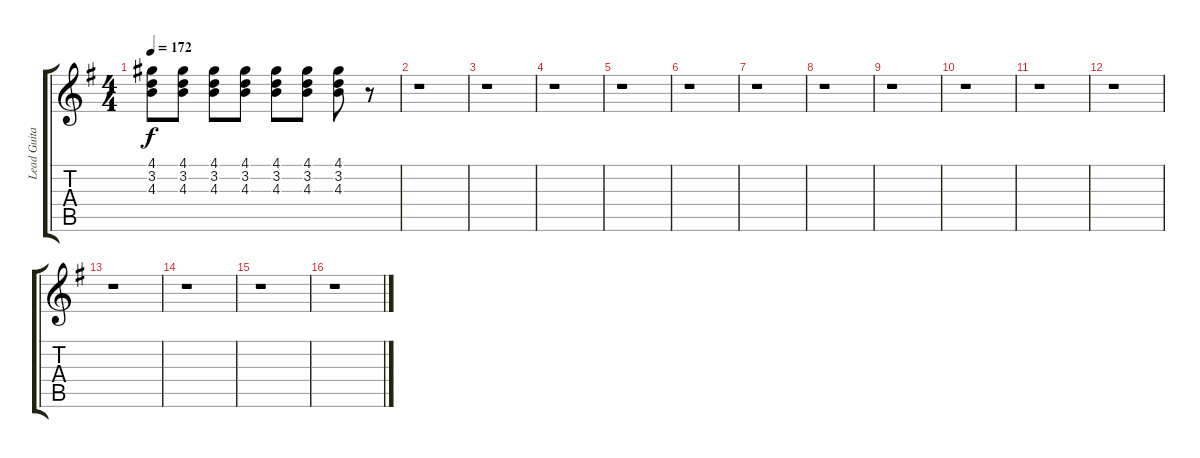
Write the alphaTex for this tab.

\track ("Lead Guitar [Slash]" "Lead Guita") {instrument overdrivenguitar}
\staff {score tabs}
\tuning (E4 B3 G3 D3 A2 E2) {hide}
\ts (4 4)
\tempo 172
\clef g2
\ks g
(4.1 3.2 4.3).8{dy f} (4.1 3.2 4.3).8 (4.1 3.2 4.3).8 (4.1 3.2 4.3).8 (4.1 3.2 4.3).8 (4.1 3.2 4.3).8 (4.1 3.2 4.3).8 r.8 |
r.1 |
r.1 |
r.1 |
r.1 |
r.1 |
r.1 |
r.1 |
r.1 |
r.1 |
r.1 |
r.1 |
r.1 |
r.1 |
r.1 |
r.1
